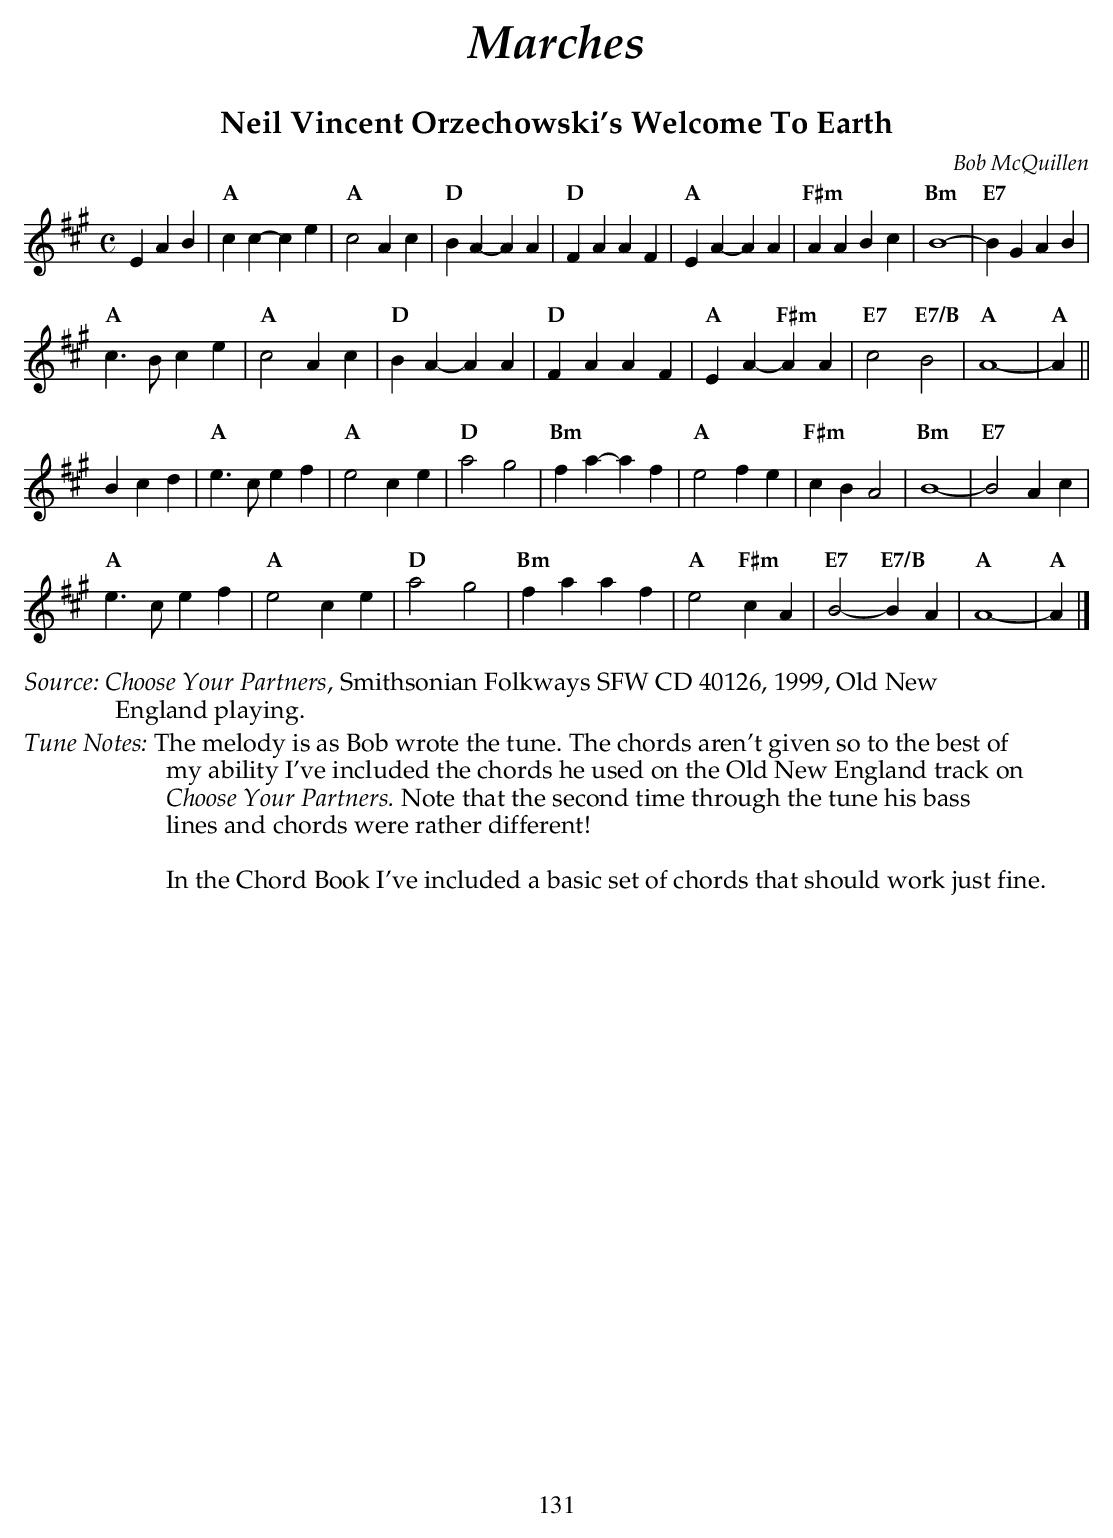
X:1
T:Neil Vincent Orzechowski's Welcome To Earth
C:Bob McQuillen
M:C
L:1/4
K:A
EAB |\
"A" c c-c e | "A" c2 Ac  | "D" B A-A A   | "D" FAAF |\
"A" E A-A A | "F#m" AABc | "Bm" B4-     | "E7" B GAB |
"A" c>Bce  | "A" c2 Ac  | "D" B A- A A   | "D" FAAF |\
"A" E A- "F#m"A A |  "E7" c2 "E7/B" B2 | "A" A4- | "A" A ||
Bcd |\
"A" e>cef  | "A" e2 ce   | "D" a2 g2 | "Bm" f a- a f |\
"A" e2 fe  | "F#m" cB A2 | "Bm" B4-  | "E7" B2 Ac |
"A" e>cef  | "A" e2 ce   | "D" a2 g2 | "Bm" faaf |\
"A" e2 "F#m" cA | "E7" B2-"E7/B" B A | "A" A4-   | "A" A |]
